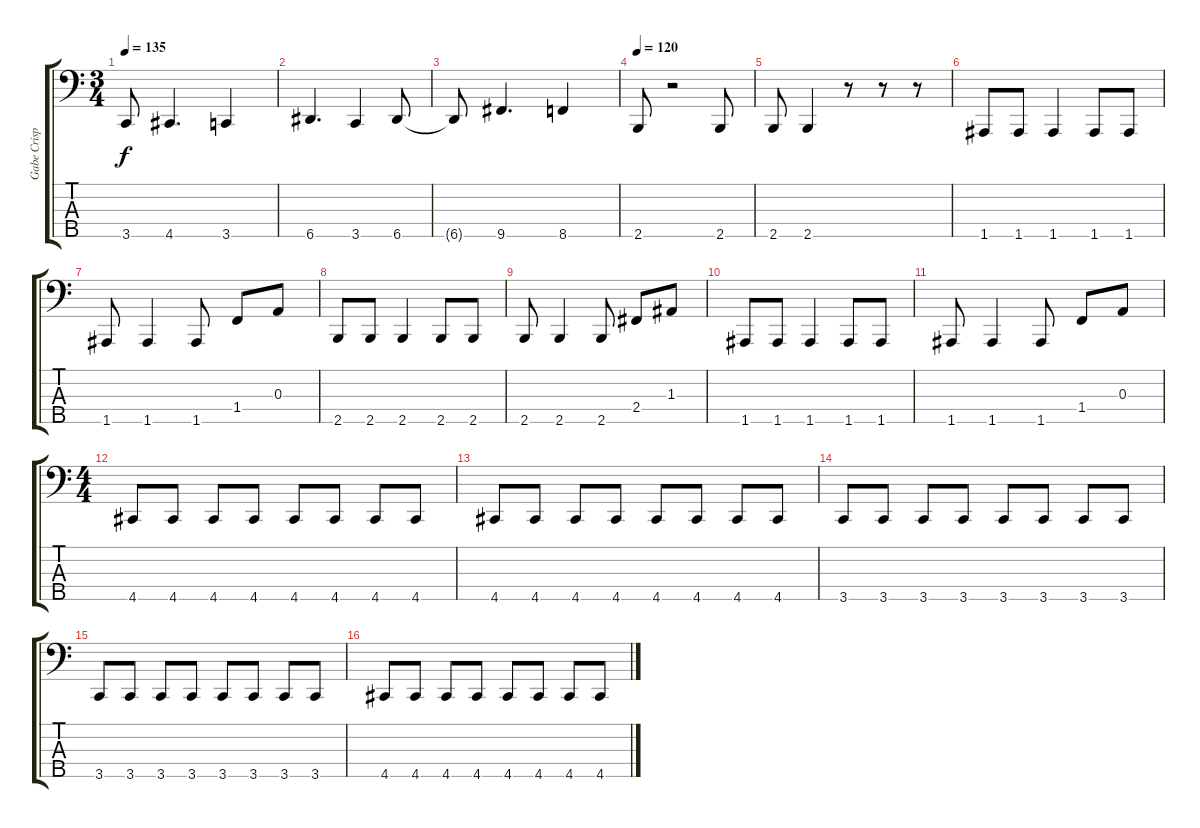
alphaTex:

\track ("Gabe Crisp" "Gabe Crisp") {instrument electricbasspick}
\staff {score tabs}
\tuning (G2 D2 A1 E1 A0) {hide}
\ts (3 4)
\tempo 135
\clef f4
\ks c
3.5{t}.8{dy f} 4.5.4{d} 3.5.4 |
6.5.4{d} 3.5.4 6.5.8 |
6.5{t}.8 9.5.4{d} 8.5.4 |
\tempo 120
2.5.8 r.2 2.5.8 |
2.5.8 2.5.4 r.8 r.8 r.8 |
1.5.8 1.5.8 1.5.4 1.5.8 1.5.8 |
1.5.8 1.5.4 1.5.8 1.4.8 0.3.8 |
2.5.8 2.5.8 2.5.4 2.5.8 2.5.8 |
2.5.8 2.5.4 2.5.8 2.4.8 1.3.8 |
1.5.8 1.5.8 1.5.4 1.5.8 1.5.8 |
1.5.8 1.5.4 1.5.8 1.4.8 0.3.8 |
\ts (4 4)
4.5.8 4.5.8 4.5.8 4.5.8 4.5.8 4.5.8 4.5.8 4.5.8 |
4.5.8 4.5.8 4.5.8 4.5.8 4.5.8 4.5.8 4.5.8 4.5.8 |
3.5.8 3.5.8 3.5.8 3.5.8 3.5.8 3.5.8 3.5.8 3.5.8 |
3.5.8 3.5.8 3.5.8 3.5.8 3.5.8 3.5.8 3.5.8 3.5.8 |
4.5.8 4.5.8 4.5.8 4.5.8 4.5.8 4.5.8 4.5.8 4.5.8
